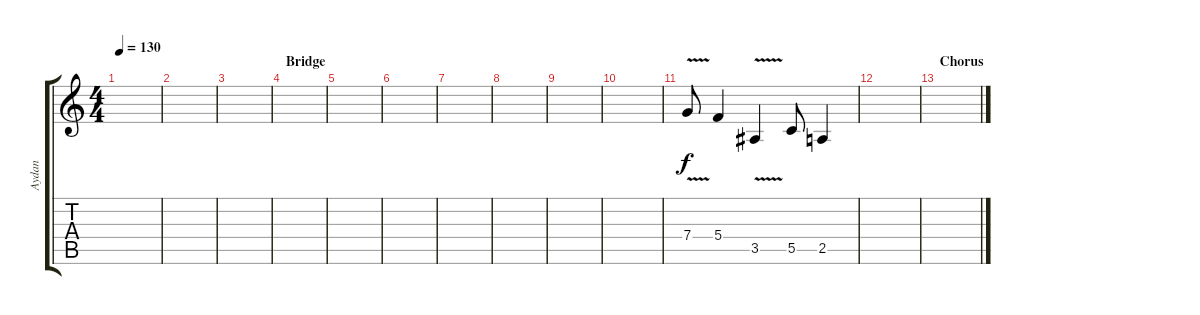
\track ("Aydan" "Aydan") {instrument distortionguitar}
\staff {score tabs}
\tuning (D4 A3 F3 C3 G2 D2) {hide}
\ts (4 4)
\tempo 130
\clef g2
\ks c
|
|
|
\section ("" "Bridge")
|
|
|
|
|
|
|
7.4{v}.8{volume 10 balance 0} 5.4.4 3.5{v}.4{volume 11} 5.5.8 2.5.4 |
|
\section ("" "Chorus")
